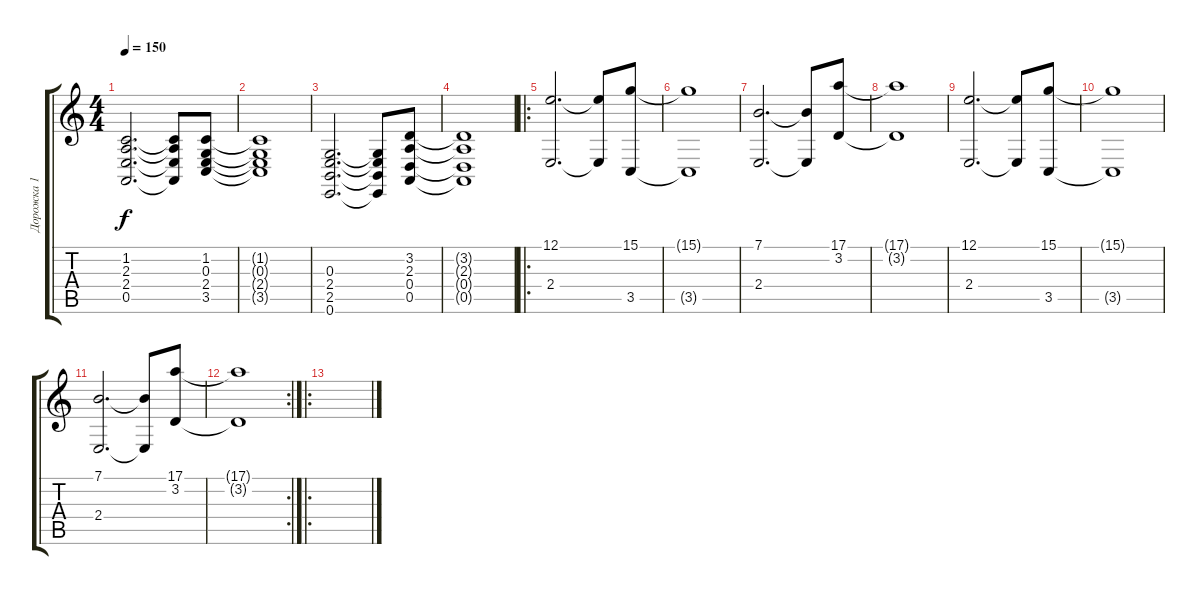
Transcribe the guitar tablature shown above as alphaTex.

\track ("Дорожка 1" "Дорожка 1") {instrument synthstrings1}
\staff {score tabs}
\tuning (E4 B3 G3 D3 A2 E2) {hide}
\ts (4 4)
\tempo 150
\clef g2
\ks c
(1.2 2.3 2.4 0.5).2{d dy f} (1.2{t} 2.3{t} 2.4{t} 0.5{t}).8 (1.2 0.3 2.4 3.5).8 |
(1.2{t} 0.3{t} 2.4{t} 3.5{t}).1 |
(0.3 2.4 2.5 0.6).2{d} (0.3{t} 2.4{t} 2.5{t} 0.6{t}).8 (3.2 2.3 0.4 0.5).8 |
(3.2{t} 2.3{t} 0.4{t} 0.5{t}).1 |
\ro
(12.1 2.4).2{d} (12.1{t} 2.4{t}).8 (15.1 3.5).8 |
(15.1{t} 3.5{t}).1 |
(7.1 2.4).2{d} (7.1{t} 2.4{t}).8 (17.1 3.2).8 |
(17.1{t} 3.2{t}).1 |
(12.1 2.4).2{d} (12.1{t} 2.4{t}).8 (15.1 3.5).8 |
(15.1{t} 3.5{t}).1 |
(7.1 2.4).2{d} (7.1{t} 2.4{t}).8 (17.1 3.2).8 |
\rc 2
(17.1{t} 3.2{t}).1 |
\ro
